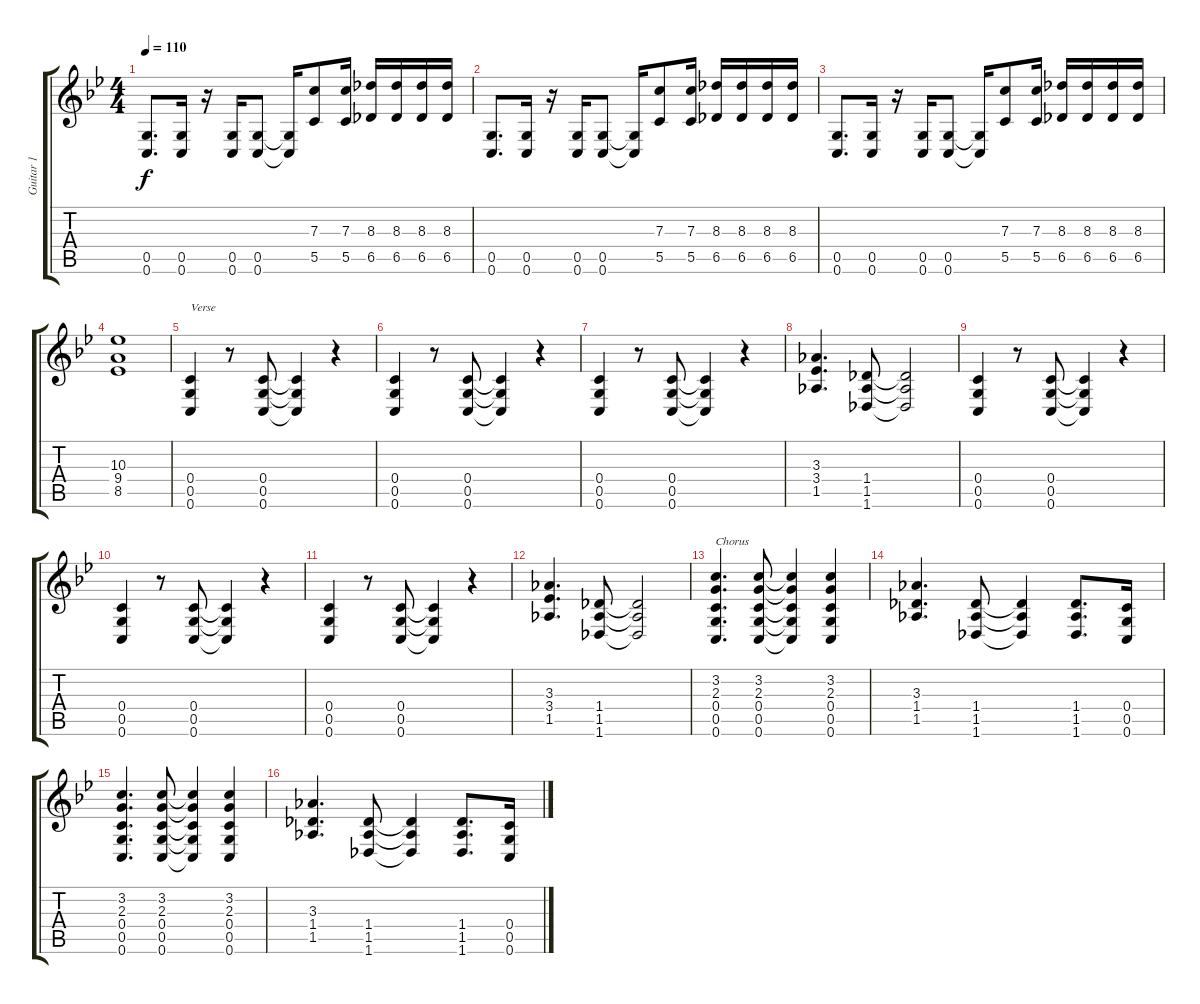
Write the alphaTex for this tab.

\track ("Guitar 1" "Guitar 1") {instrument distortionguitar}
\staff {score tabs}
\tuning (D4 A3 F3 C3 G2 C2) {hide}
\ts (4 4)
\tempo 110
\clef g2
\ks bb
(0.5 0.6).8{d dy f} (0.5 0.6).16 r.16 (0.5 0.6).16 (0.5 0.6).8 (0.5{t} 0.6{t}).16 (7.3 5.5).8 (7.3 5.5).16 (8.3 6.5).16 (8.3 6.5).16 (8.3 6.5).16 (8.3 6.5).16 |
(0.5 0.6).8{d} (0.5 0.6).16 r.16 (0.5 0.6).16 (0.5 0.6).8 (0.5{t} 0.6{t}).16 (7.3 5.5).8 (7.3 5.5).16 (8.3 6.5).16 (8.3 6.5).16 (8.3 6.5).16 (8.3 6.5).16 |
(0.5 0.6).8{d} (0.5 0.6).16 r.16 (0.5 0.6).16 (0.5 0.6).8 (0.5{t} 0.6{t}).16 (7.3 5.5).8 (7.3 5.5).16 (8.3 6.5).16 (8.3 6.5).16 (8.3 6.5).16 (8.3 6.5).16 |
(10.3 9.4 8.5).1 |
(0.4 0.5 0.6).4{txt "Verse"} r.8 (0.4 0.5 0.6).8 (0.4{t} 0.5{t} 0.6{t}).4 r.4 |
(0.4 0.5 0.6).4 r.8 (0.4 0.5 0.6).8 (0.4{t} 0.5{t} 0.6{t}).4 r.4 |
(0.4 0.5 0.6).4 r.8 (0.4 0.5 0.6).8 (0.4{t} 0.5{t} 0.6{t}).4 r.4 |
(3.3 3.4 1.5).4{d} (1.4 1.5 1.6).8 (1.4{t} 1.5{t} 1.6{t}).2 |
(0.4 0.5 0.6).4 r.8 (0.4 0.5 0.6).8 (0.4{t} 0.5{t} 0.6{t}).4 r.4 |
(0.4 0.5 0.6).4 r.8 (0.4 0.5 0.6).8 (0.4{t} 0.5{t} 0.6{t}).4 r.4 |
(0.4 0.5 0.6).4 r.8 (0.4 0.5 0.6).8 (0.4{t} 0.5{t} 0.6{t}).4 r.4 |
(3.3 3.4 1.5).4{d} (1.4 1.5 1.6).8 (1.4{t} 1.5{t} 1.6{t}).2 |
(3.2 2.3 0.4 0.5 0.6).4{d txt "Chorus"} (3.2 2.3 0.4 0.5 0.6).8 (3.2{t} 2.3{t} 0.4{t} 0.5{t} 0.6{t}).4 (3.2 2.3 0.4 0.5 0.6).4 |
(3.3 1.4 1.5).4{d} (1.4 1.5 1.6).8 (1.4{t} 1.5{t} 1.6{t}).4 (1.4 1.5 1.6).8{d} (0.4 0.5 0.6).16 |
(3.2 2.3 0.4 0.5 0.6).4{d} (3.2 2.3 0.4 0.5 0.6).8 (3.2{t} 2.3{t} 0.4{t} 0.5{t} 0.6{t}).4 (3.2 2.3 0.4 0.5 0.6).4 |
(3.3 1.4 1.5).4{d} (1.4 1.5 1.6).8 (1.4{t} 1.5{t} 1.6{t}).4 (1.4 1.5 1.6).8{d} (0.4 0.5 0.6).16
